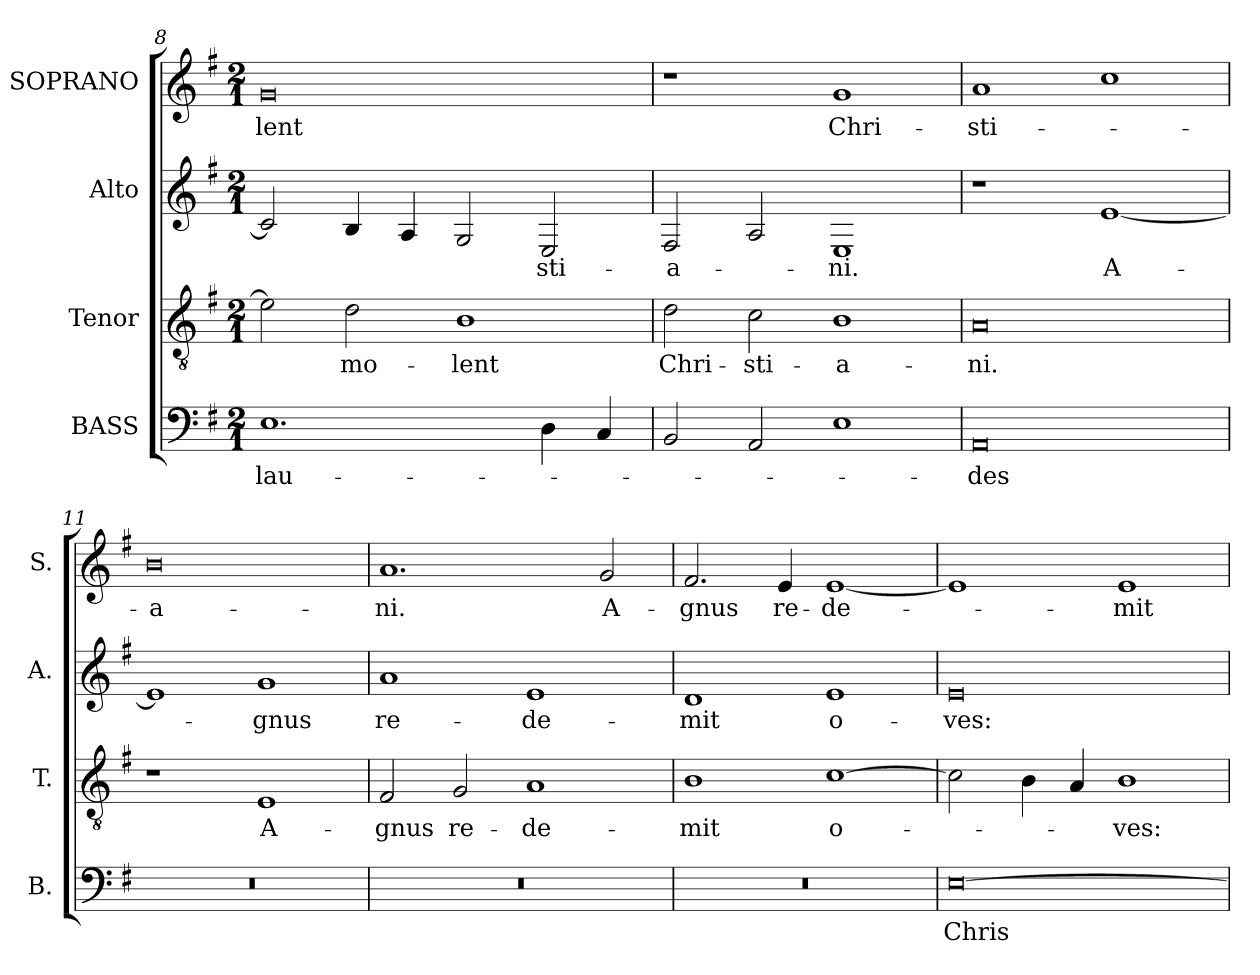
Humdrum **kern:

**kern	**text	**kern	**text	**kern	**text	**kern	**text
*part4	*part4	*part3	*part3	*part2	*part2	*part1	*part1
*staff4	*staff4	*staff3	*staff3	*staff2	*staff2	*staff1	*staff1
*I"BASS	*	*I"Tenor	*	*I"Alto	*	*I"SOPRANO	*
*I'B.	*	*I'T.	*	*I'A.	*	*I'S.	*
!!LO:LB:g=z
*clefF4	*	*clefGv2	*	*clefG2	*	*clefG2	*
*	*	*ITrd7c12	*	*	*	*	*
*k[f#]	*	*k[f#]	*	*k[f#]	*	*k[f#]	*
*G:	*	*G:	*	*G:	*	*G:	*
*M2/1	*	*M2/1	*	*M2/1	*	*M2/1	*
=8	=8	=8	=8	=8	=8	=8	=8
!	!LO:LY:b:color=#000000	!	!	!	!	!	!
!	!	!	!	!	!	!	!LO:LY:b:color=#000000
1.Ei	lau-	2Ei\]	.	2ci/]	.	0gi	-lent
!	!	!	!LO:LY:b:color=#000000	!	!	!	!
.	.	2Di\	-mo-	4Bi/	.	.	.
.	.	.	.	4Ai/	.	.	.
!	!	!	!LO:LY:b:color=#000000	!	!	!	!
.	.	1BBi	-lent	2Gi/	.	.	.
!	!	!	!	!	!LO:LY:b:color=#000000	!	!
4Di\	.	.	.	2Ei/	-sti-	.	.
4Ci/	.	.	.	.	.	.	.
=9	=9	=9	=9	=9	=9	=9	=9
!	!	!	!LO:LY:b:color=#000000	!	!	!	!
!	!	!	!	!	!LO:LY:b:color=#000000	!	!
2BBi/	.	2Di\	Chri-	2F#i/	-a-	1r	.
!	!	!	!LO:LY:b:color=#000000	!	!	!	!
2AAi/	.	2Ci\	-sti-	2Ai/	.	.	.
!	!	!	!LO:LY:b:color=#000000	!	!	!	!
!	!	!	!	!	!LO:LY:b:color=#000000	!	!
!	!	!	!	!	!	!	!LO:LY:b:color=#000000
1Ei	.	1BBi	-a-	1Ei	-ni.	1gi	Chri-
=10	=10	=10	=10	=10	=10	=10	=10
!	!LO:LY:b:color=#000000	!	!	!	!	!	!
!	!	!	!LO:LY:b:color=#000000	!	!	!	!
!	!	!	!	!	!	!	!LO:LY:b:color=#000000
0AAi	-des	0AAi	-ni.	1r	.	1ai	-sti-
!	!	!	!	!	!LO:LY:b:color=#000000	!	!
.	.	.	.	[1ei	A-	1cci	.
=11	=11	=11	=11	=11	=11	=11	=11
!LO:N:vis=1	!	!	!	!	!	!	!
!	!	!	!	!	!	!	!LO:LY:b:color=#000000
0r	.	1r	.	1ei]	.	0bi	-a-
!	!	!	!LO:LY:b:color=#000000	!	!	!	!
!	!	!	!	!	!LO:LY:b:color=#000000	!	!
.	.	1EEi	A-	1gi	-gnus	.	.
=12	=12	=12	=12	=12	=12	=12	=12
!LO:N:vis=1	!	!	!	!	!	!	!
!	!	!	!LO:LY:b:color=#000000	!	!	!	!
!	!	!	!	!	!LO:LY:b:color=#000000	!	!
!	!	!	!	!	!	!	!LO:LY:b:color=#000000
0r	.	2FF#i/	-gnus	1ai	re-	1.ai	-ni.
!	!	!	!LO:LY:b:color=#000000	!	!	!	!
.	.	2GGi/	re-	.	.	.	.
!	!	!	!LO:LY:b:color=#000000	!	!	!	!
!	!	!	!	!	!LO:LY:b:color=#000000	!	!
.	.	1AAi	-de-	1ei	-de-	.	.
!	!	!	!	!	!	!	!LO:LY:b:color=#000000
.	.	.	.	.	.	2gi/	A-
=13	=13	=13	=13	=13	=13	=13	=13
!LO:N:vis=1	!	!	!	!	!	!	!
!	!	!	!LO:LY:b:color=#000000	!	!	!	!
!	!	!	!	!	!LO:LY:b:color=#000000	!	!
!	!	!	!	!	!	!	!LO:LY:b:color=#000000
0r	.	1BBi	-mit	1di	-mit	2.f#i/	-gnus
!	!	!	!	!	!	!	!LO:LY:b:color=#000000
.	.	.	.	.	.	4ei/	re-
!	!	!	!LO:LY:b:color=#000000	!	!	!	!
!	!	!	!	!	!LO:LY:b:color=#000000	!	!
!	!	!	!	!	!	!	!LO:LY:b:color=#000000
.	.	[1Ci	o-	1ei	o-	[1ei	-de-
=14	=14	=14	=14	=14	=14	=14	=14
!	!LO:LY:b:color=#000000	!	!	!	!	!	!
!	!	!	!	!	!LO:LY:b:color=#000000	!	!
[0Ei	Chris-	2Ci\]	.	0ei	-ves:	1ei]	.
.	.	4BBi\	.	.	.	.	.
.	.	4AAi/	.	.	.	.	.
!	!	!	!LO:LY:b:color=#000000	!	!	!	!
!	!	!	!	!	!	!	!LO:LY:b:color=#000000
.	.	1BBi	-ves:	.	.	1ei	-mit
=	=	=	=	=	=	=	=
*-	*-	*-	*-	*-	*-	*-	*-
